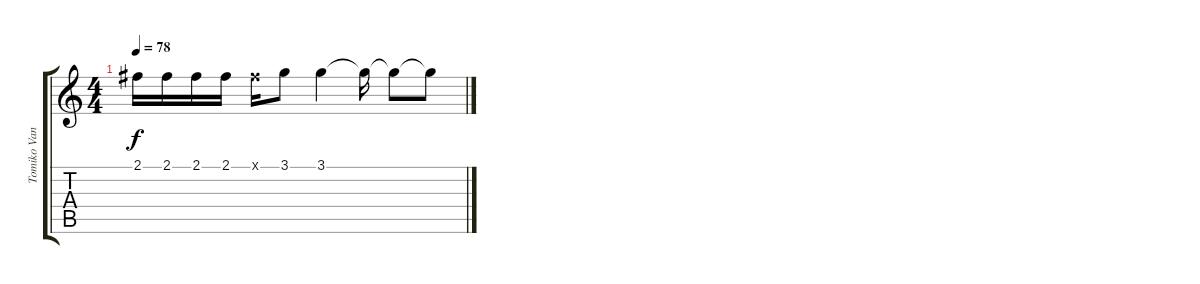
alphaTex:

\track ("Tomiko Van" "Tomiko Van") {instrument acousticguitarnylon}
\staff {score tabs}
\tuning (E4 B3 G3 D3 A2 E2) {hide}
\ts (4 4)
\tempo 78
\clef g2
\ks c
2.1.16{dy f} 2.1.16 2.1.16 2.1.16 2.1{x}.16 3.1.8 3.1.4 3.1{t}.16 3.1{t}.8 3.1{t}.8
